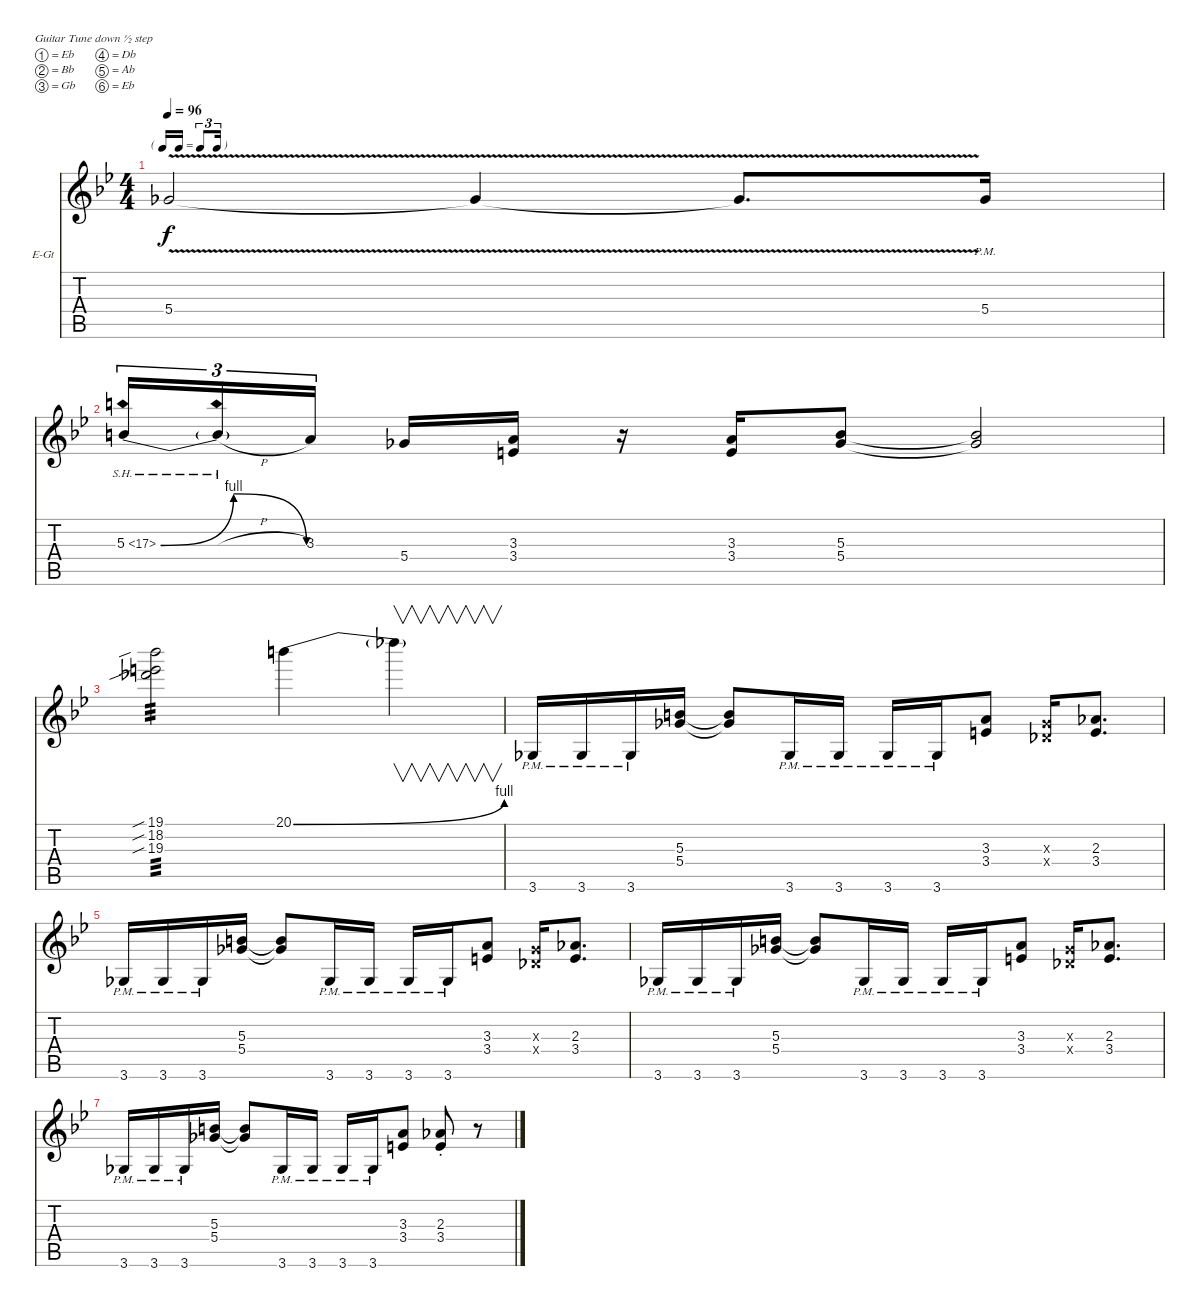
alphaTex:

\bracketExtendMode nobrackets
\firstSystemTrackNameOrientation horizontal
\otherSystemsTrackNameOrientation horizontal
\defaultBarNumberDisplay FirstOfSystem
\track ("Zakk Wylde" "E-Gt") {instrument distortionguitar}
\staff {score tabs}
\tuning (Eb4 Bb3 Gb3 Db3 Ab2 Eb2)
\ts (4 4)
\tf triplet16th
\tempo 96
\clef g2
\scale
0.473407
\ks bb
5.4{v t}.2{dy f} 5.4{v t}.4 5.4{v t}.8{d} 5.4{pm}.16 |
\scale
0.496249 5.3{be (bendrelease 0 0 10.2 4 20.4 4 30 0) sh 12}.16{tu (3 2)} 5.3{sh 12 h t}.16{tu (3 2)} 3.3.16{tu (3 2)} 5.4.16 (3.4 3.3).16 r.16 (3.3 3.4).16 (5.4 5.3).8 (5.4{t} 5.3{t}).2 |
\scale
0.502843 (19.3{sib} 18.2{sib} 19.1{sib}).2{tp 3} 20.1{be (bend 0 0 15 4)}.4 20.1{t}.4{v} |
3.6{pm}.16 3.6{pm}.16 3.6{pm}.16 (5.4 5.3).16 (5.3{t} 5.4{t}).8 3.6{pm}.16 3.6{pm}.16 3.6{pm}.16 3.6{pm}.16 (3.4 3.3).8 (0.3{x} 0.4{x}).16 (3.4 2.3).8{d} |
3.6{pm}.16 3.6{pm}.16 3.6{pm}.16 (5.4 5.3).16 (5.3{t} 5.4{t}).8 3.6{pm}.16 3.6{pm}.16 3.6{pm}.16 3.6{pm}.16 (3.4 3.3).8 (0.3{x} 0.4{x}).16 (3.4 2.3).8{d} |
3.6{pm}.16 3.6{pm}.16 3.6{pm}.16 (5.4 5.3).16 (5.3{t} 5.4{t}).8 3.6{pm}.16 3.6{pm}.16 3.6{pm}.16 3.6{pm}.16 (3.4 3.3).8 (0.3{x} 0.4{x}).16 (3.4 2.3).8{d} |
3.6{pm}.16 3.6{pm}.16 3.6{pm}.16 (5.4 5.3).16 (5.3{t} 5.4{t}).8 3.6{pm}.16 3.6{pm}.16 3.6{pm}.16 3.6{pm}.16 (3.4 3.3).8 (3.4{st} 2.3{st}).8 r.8
